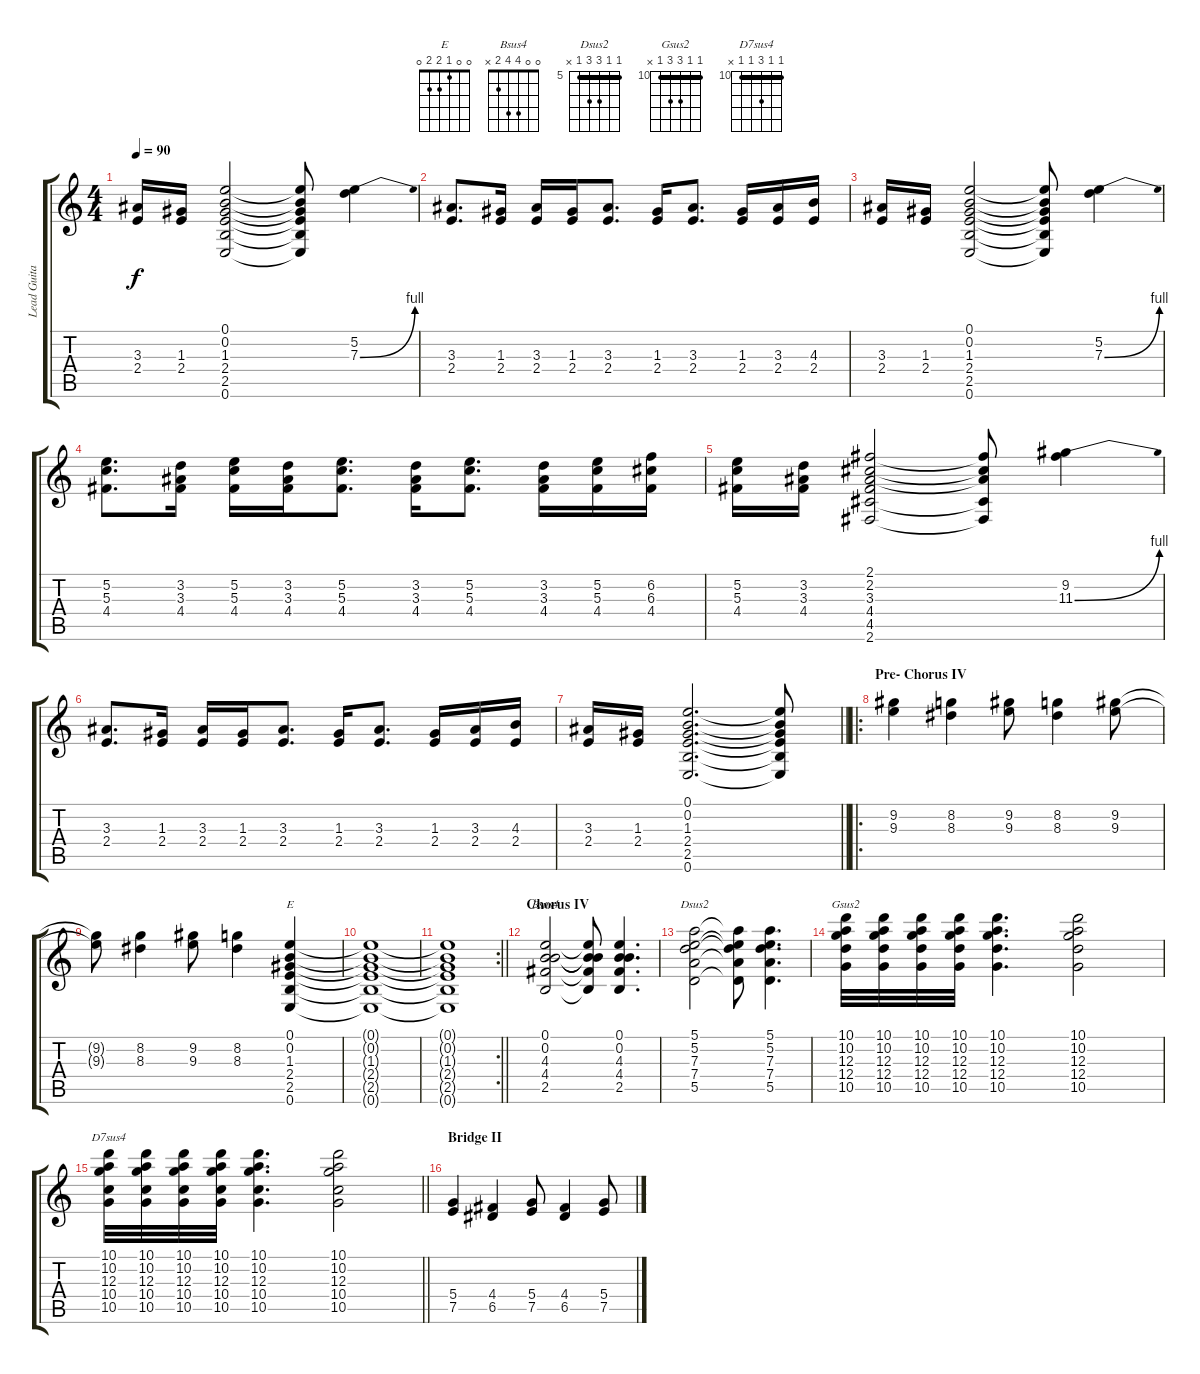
\track ("Lead Guitar" "Lead Guita") {instrument overdrivenguitar}
\staff {score tabs}
\tuning (E4 B3 G3 D3 A2 E2) {hide}
\chord ("E" 0 0 1 2 2 0)
\chord ("Bsus4" 0 0 4 4 2 x)
\chord ("Dsus2" 5 5 7 7 5 x) {firstfret 5 barre 5}
\chord ("Gsus2" 10 10 12 12 10 x) {firstfret 10 barre 10}
\chord ("D7sus4" 10 10 12 10 10 x) {firstfret 10 barre 10}
\ts (4 4)
\tempo 90
\clef g2
\ks c
(3.3 2.4).16{dy f} (1.3 2.4).16 (0.1 0.2 1.3 2.4 2.5 0.6).2 (0.1{t} 0.2{t} 1.3{t} 2.4{t} 2.5{t} 0.6{t}).8 (5.2 7.3{be (bend 0 0 60 4)}).4 |
(3.3 2.4).8{d} (1.3 2.4).16 (3.3 2.4).16 (1.3 2.4).16 (3.3 2.4).8{d} (1.3 2.4).16 (3.3 2.4).8{d} (1.3 2.4).16 (3.3 2.4).16 (4.3 2.4).16 |
(3.3 2.4).16 (1.3 2.4).16 (0.1 0.2 1.3 2.4 2.5 0.6).2 (0.1{t} 0.2{t} 1.3{t} 2.4{t} 2.5{t} 0.6{t}).8 (5.2 7.3{be (bend 0 0 60 4)}).4 |
(5.2 5.3 4.4).8{d} (3.2 3.3 4.4).16 (5.2 5.3 4.4).16 (3.2 3.3 4.4).16 (5.2 5.3 4.4).8{d} (3.2 3.3 4.4).16 (5.2 5.3 4.4).8{d} (3.2 3.3 4.4).16 (5.2 5.3 4.4).16 (6.2 6.3 4.4).16 |
(5.2 5.3 4.4).16 (3.2 3.3 4.4).16 (2.1 2.2 3.3 4.4 4.5 2.6).2 (2.1{t} 2.2{t} 3.3{t} 4.5{t} 2.6{t}).8 (9.2 11.3{be (bend 0 0 60 4)}).4 |
(3.3 2.4).8{d} (1.3 2.4).16 (3.3 2.4).16 (1.3 2.4).16 (3.3 2.4).8{d} (1.3 2.4).16 (3.3 2.4).8{d} (1.3 2.4).16 (3.3 2.4).16 (4.3 2.4).16 |
\barLineRight lightlight
(3.3 2.4).16 (1.3 2.4).16 (0.1 0.2 1.3 2.4 2.5 0.6).2{d} (0.1{t} 0.2{t} 1.3{t} 2.4{t} 2.5{t} 0.6{t}).8 |
\ro
\section ("" "Pre- Chorus IV")
(9.2 9.3).4 (8.2 8.3).4 (9.2 9.3).8 (8.2 8.3).4 (9.2 9.3).8 |
(9.2{t} 9.3{t}).8 (8.2 8.3).4 (9.2 9.3).8 (8.2 8.3).4 (0.1 0.2 1.3 2.4 2.5 0.6).4{ch "E"} |
(0.1{t} 0.2{t} 1.3{t} 2.4{t} 2.5{t} 0.6{t}).1 |
\rc 2
\barLineRight lightlight
(0.1{t} 0.2{t} 1.3{t} 2.4{t} 2.5{t} 0.6{t}).1 |
\section ("" "Chorus IV")
(0.1 0.2 4.3 4.4 2.5).2{ch "Bsus4"} (0.1{t} 0.2{t} 4.3{t} 4.4{t} 2.5{t}).8 (0.1 0.2 4.3 4.4 2.5).4{d} |
(5.1 5.2 7.3 7.4 5.5).2{ch "Dsus2"} (5.1{t} 5.2{t} 7.3{t} 7.4{t} 5.5{t}).8 (5.1 5.2 7.3 7.4 5.5).4{d} |
(10.1 10.2 12.3 12.4 10.5).32{ch "Gsus2"} (10.1 10.2 12.3 12.4 10.5).32 (10.1 10.2 12.3 12.4 10.5).32 (10.1 10.2 12.3 12.4 10.5).32 (10.1 10.2 12.3 12.4 10.5).4{d} (10.1 10.2 12.3 12.4 10.5).2 |
\barLineRight lightlight
(10.1 10.2 12.3 10.4 10.5).32{ch "D7sus4"} (10.1 10.2 12.3 10.4 10.5).32 (10.1 10.2 12.3 10.4 10.5).32 (10.1 10.2 12.3 10.4 10.5).32 (10.1 10.2 12.3 10.4 10.5).4{d} (10.1 10.2 12.3 10.4 10.5).2 |
\section ("" "Bridge II")
(5.4 7.5).4 (4.4 6.5).4 (5.4 7.5).8 (4.4 6.5).4 (5.4 7.5).8
